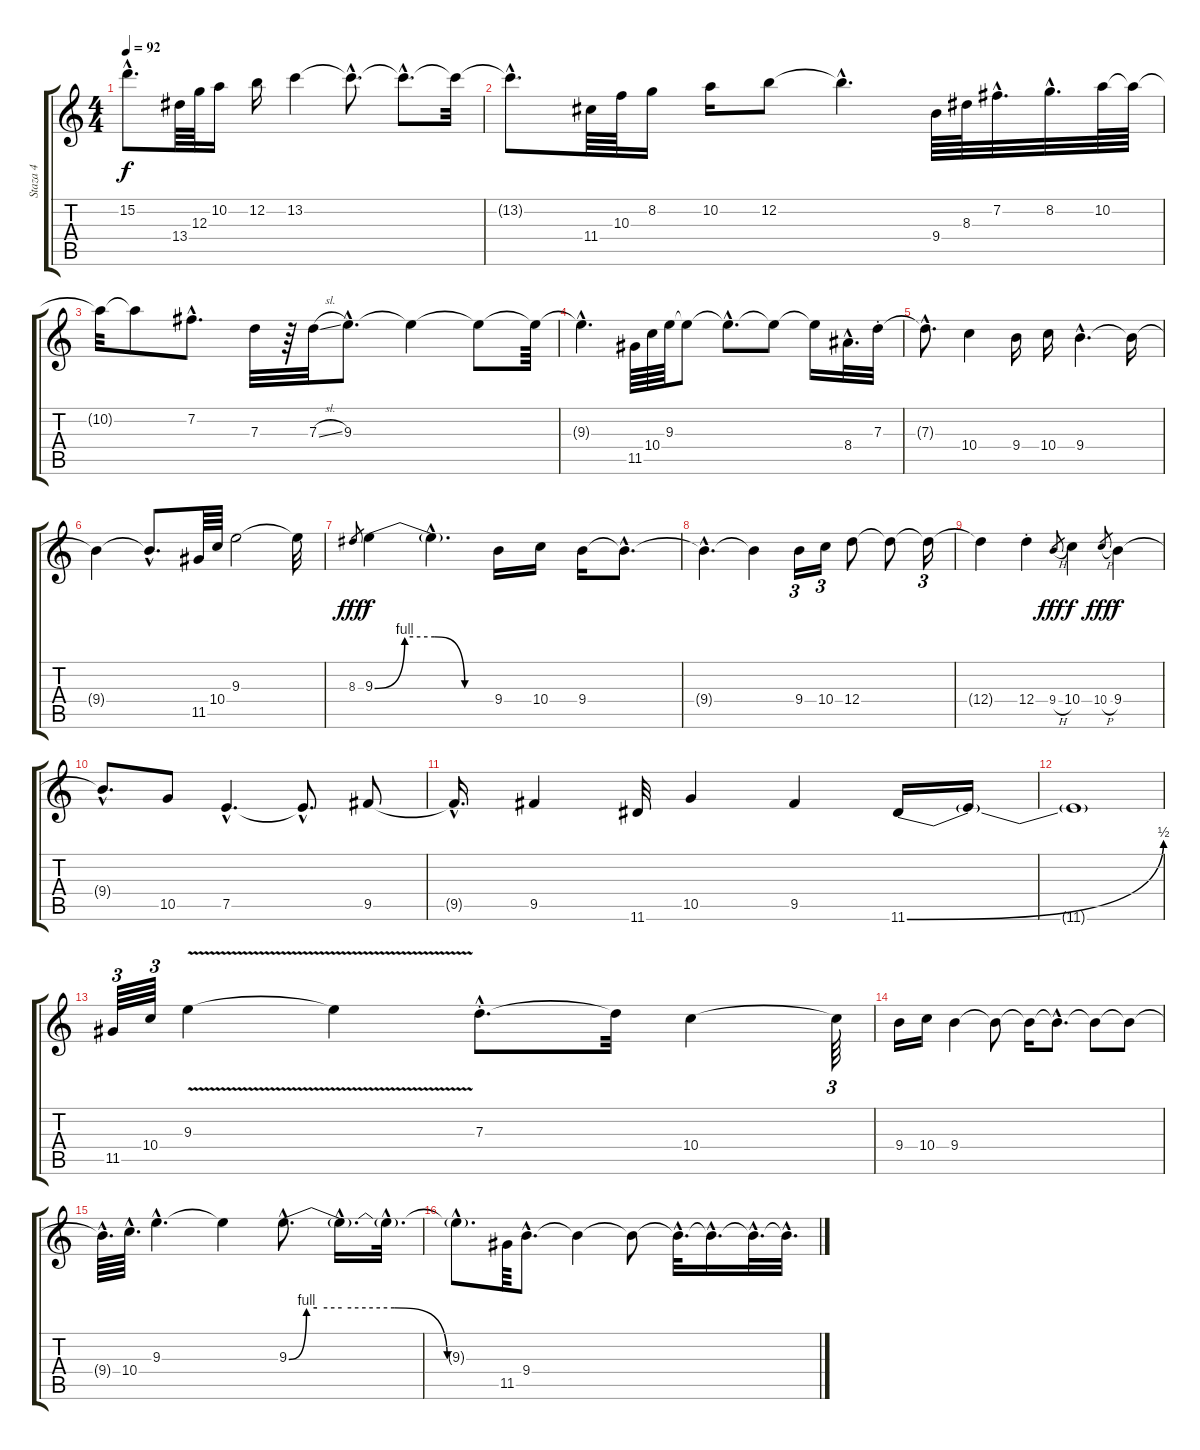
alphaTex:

\track ("Staza 4" "Staza 4") {instrument overdrivenguitar}
\staff {score tabs}
\tuning (E4 B3 G3 D3 A2 E2) {hide}
\ts (4 4)
\tempo 92
\clef g2
\ks c
15.2{hac t}.8{d dy f} 13.4.64 12.3.64 10.2.16 12.2.16 13.2.4 13.2{hac t}.8{d} 13.2{hac t}.8{d} 13.2{t}.32 |
13.2{hac t}.8{d} 11.4.64 10.3.64 8.2.16 10.2.16 12.2.8 12.2{hac t}.4{d} 9.4.64 8.3.64 7.2{hac}.32{d} 8.2{hac}.32{d} 10.2.64 10.2{t}.64 |
10.2{t}.32 10.2{t}.8 7.2{hac}.8{d} 7.3.32 r.64 7.3{sl}.32 9.3{hac}.8{d} 9.3{t}.4 9.3{t}.8 9.3{t}.64 |
9.3{hac t}.4{d} 11.5.64 10.4.64 9.3.64 9.3{t}.8 9.3{hac t}.8{d} 9.3{t}.8 9.3{t}.16 8.4{hac}.32{d} 7.3{st}.32 |
7.3{hac t}.8{d} 10.4.4 9.4.16 10.4.16 9.4{hac}.4{d} 9.4{t}.16 |
9.4{t}.4 9.4{hac t}.8{d} 11.5.64 10.4.64 9.3.2 9.3{t}.32 |
8.3.8{gr dy fff} 9.3{be (custom 0 0 15 4 30 4 45 0 60 0)}.4{dy f} 9.3{hac t}.4{d} 9.4.16 10.4.16 9.4.16 9.4{hac t}.8{d} |
9.4{hac t}.4{d} 9.4{t}.4 9.4.16{tu (3 2)} 10.4.16{tu (3 2)} 12.4.8 12.4{t}.8 12.4{t}.16{tu (3 2)} |
12.4{t}.4 12.4{st}.4 9.4{h}.8{gr dy fff} 10.4.4{dy f} 10.4{h}.8{gr dy fff} 9.4.4{dy f} |
9.4{hac t}.8{d} 10.5.8 7.5{hac}.4{d} 7.5{hac t}.8{d} 9.5.8 |
9.5{hac t}.16{d} 9.5.4 11.6.32 10.5.4 9.5.4 11.6{be (bend 0 0 60 2)}.16 11.6{t}.16 |
11.6{t}.1 |
11.5.64{tu (3 2)} 10.4.64{tu (3 2)} 9.3{v}.4 9.3{t}.4 7.3{hac st}.8{d} 7.3{t}.32 10.4.4 10.4{t}.64{tu (3 2)} |
9.4.16 10.4.16 9.4.4 9.4{t}.8 9.4{t}.16 9.4{hac t}.8{d} 9.4{t}.8 9.4{t}.8 |
9.4{hac t}.64{d} 10.4{hac}.64{d} 9.3{hac}.4{d} 9.3{t}.4 9.3{be (custom 0 0 5 4 8 4 15 4 30 4 45 0 60 0) hac}.8{d} 9.3{hac t}.16{d} 9.3{hac t}.32{d} |
9.3{hac t}.8{d} 11.5.64 9.4{hac}.8{d} 9.4{t}.4 9.4{t}.8 9.4{hac t}.32{d} 9.4{hac t}.16{d} 9.4{hac t}.32{d} 9.4{hac t}.32{d}
